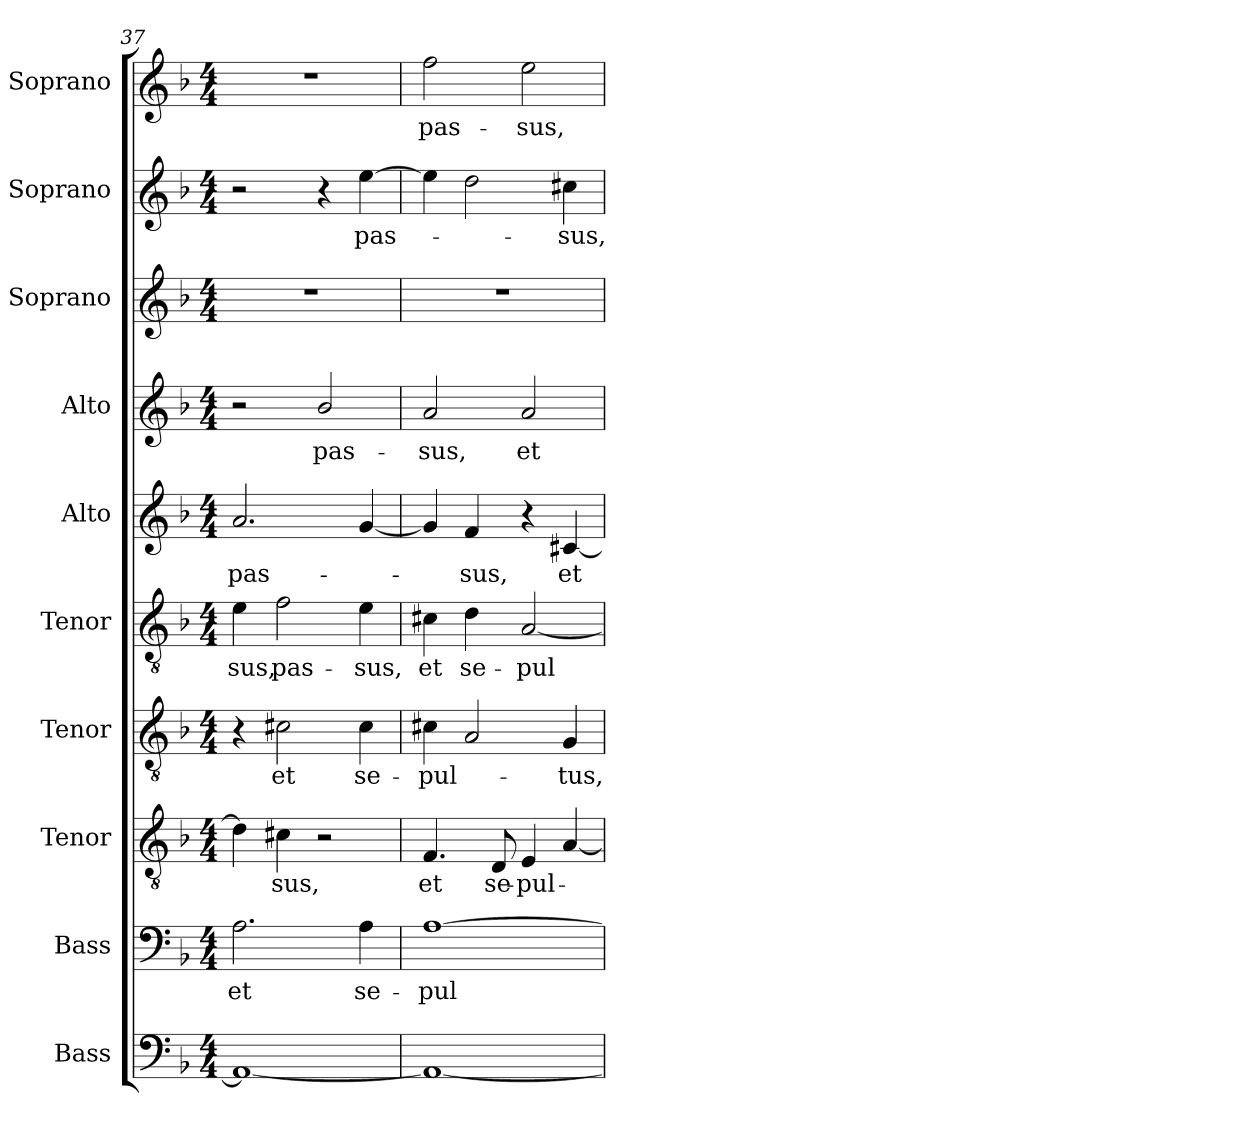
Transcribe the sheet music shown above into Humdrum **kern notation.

**kern	**kern	**text	**kern	**text	**kern	**text	**kern	**text	**kern	**text	**kern	**text	**kern	**kern	**text	**kern	**text
*part10	*part9	*part9	*part8	*part8	*part7	*part7	*part6	*part6	*part5	*part5	*part4	*part4	*part3	*part2	*part2	*part1	*part1
*staff10	*staff9	*staff9	*staff8	*staff8	*staff7	*staff7	*staff6	*staff6	*staff5	*staff5	*staff4	*staff4	*staff3	*staff2	*staff2	*staff1	*staff1
*I"Bass	*I"Bass	*	*I"Tenor	*	*I"Tenor	*	*I"Tenor	*	*I"Alto	*	*I"Alto	*	*I"Soprano	*I"Soprano	*	*I"Soprano	*
*I'B.	*I'B.	*	*I'T.	*	*I'T.	*	*I'T.	*	*I'A.	*	*I'A.	*	*I'S.	*I'S.	*	*I'S.	*
*clefF4	*clefF4	*	*clefGv2	*	*clefGv2	*	*clefGv2	*	*clefG2	*	*clefG2	*	*clefG2	*clefG2	*	*clefG2	*
*	*	*	*ITrd7c12	*	*ITrd7c12	*	*ITrd7c12	*	*	*	*	*	*	*	*	*	*
*k[b-]	*k[b-]	*	*k[b-]	*	*k[b-]	*	*k[b-]	*	*k[b-]	*	*k[b-]	*	*k[b-]	*k[b-]	*	*k[b-]	*
*F:	*F:	*	*F:	*	*F:	*	*F:	*	*F:	*	*F:	*	*F:	*F:	*	*F:	*
*M4/4	*M4/4	*	*M4/4	*	*M4/4	*	*M4/4	*	*M4/4	*	*M4/4	*	*M4/4	*M4/4	*	*M4/4	*
=37	=37	=37	=37	=37	=37	=37	=37	=37	=37	=37	=37	=37	=37	=37	=37	=37	=37
!	!	!LO:LY:b:color=#000000	!	!	!	!	!	!	!	!	!	!	!	!	!	!	!
!	!	!	!	!	!	!	!	!LO:LY:b:color=#000000	!	!	!	!	!	!	!	!	!
!	!	!	!	!	!	!	!	!	!	!LO:LY:b:color=#000000	!	!	!	!	!	!	!
1AAi_	2.Ai\	et	4Di\]	.	4r	.	4Ei\	-sus,	2.ai/	pas-	2r	.	1r	2r	.	1r	.
!	!	!	!	!LO:LY:b:color=#000000	!	!	!	!	!	!	!	!	!	!	!	!	!
!	!	!	!	!	!	!LO:LY:b:color=#000000	!	!	!	!	!	!	!	!	!	!	!
!	!	!	!	!	!	!	!	!LO:LY:b:color=#000000	!	!	!	!	!	!	!	!	!
.	.	.	4C#Xi\	-sus,	2C#Xi\	et	2Fi\	pas-	.	.	.	.	.	.	.	.	.
!	!	!	!	!	!	!	!	!	!	!	!	!LO:LY:b:color=#000000	!	!	!	!	!
.	.	.	2r	.	.	.	.	.	.	.	2b-i/	pas-	.	4r	.	.	.
!	!	!LO:LY:b:color=#000000	!	!	!	!	!	!	!	!	!	!	!	!	!	!	!
!	!	!	!	!	!	!LO:LY:b:color=#000000	!	!	!	!	!	!	!	!	!	!	!
!	!	!	!	!	!	!	!	!LO:LY:b:color=#000000	!	!	!	!	!	!	!	!	!
!	!	!	!	!	!	!	!	!	!	!	!	!	!	!	!LO:LY:b:color=#000000	!	!
.	4Ai\	se-	.	.	4C#i\	se-	4Ei\	-sus,	[4gi/	.	.	.	.	[4eei\	pas-	.	.
=38	=38	=38	=38	=38	=38	=38	=38	=38	=38	=38	=38	=38	=38	=38	=38	=38	=38
!	!	!LO:LY:b:color=#000000	!	!	!	!	!	!	!	!	!	!	!	!	!	!	!
!	!	!	!	!LO:LY:b:color=#000000	!	!	!	!	!	!	!	!	!	!	!	!	!
!	!	!	!	!	!	!LO:LY:b:color=#000000	!	!	!	!	!	!	!	!	!	!	!
!	!	!	!	!	!	!	!	!LO:LY:b:color=#000000	!	!	!	!	!	!	!	!	!
!	!	!	!	!	!	!	!	!	!	!	!	!LO:LY:b:color=#000000	!	!	!	!	!
!	!	!	!	!	!	!	!	!	!	!	!	!	!	!	!	!	!LO:LY:b:color=#000000
1AAi_	[1Ai	-pul-	4.FFi/	et	4C#Xi\	-pul-	4C#Xi\	et	4gi/]	.	2ai/	-sus,	1r	4eei\]	.	2ffi\	pas-
!	!	!	!	!	!	!	!	!LO:LY:b:color=#000000	!	!	!	!	!	!	!	!	!
!	!	!	!	!	!	!	!	!	!	!LO:LY:b:color=#000000	!	!	!	!	!	!	!
.	.	.	.	.	2AAi/	.	4Di\	se-	4fi/	-sus,	.	.	.	2ddi\	.	.	.
!	!	!	!	!LO:LY:b:color=#000000	!	!	!	!	!	!	!	!	!	!	!	!	!
.	.	.	8DDi/	se-	.	.	.	.	.	.	.	.	.	.	.	.	.
!	!	!	!	!LO:LY:b:color=#000000	!	!	!	!	!	!	!	!	!	!	!	!	!
!	!	!	!	!	!	!	!	!LO:LY:b:color=#000000	!	!	!	!	!	!	!	!	!
!	!	!	!	!	!	!	!	!	!	!	!	!LO:LY:b:color=#000000	!	!	!	!	!
!	!	!	!	!	!	!	!	!	!	!	!	!	!	!	!	!	!LO:LY:b:color=#000000
.	.	.	4EEi/	-pul-	.	.	[2AAi/	-pul-	4r	.	2ai/	et	.	.	.	2eei\	-sus,
!	!	!	!	!	!	!LO:LY:b:color=#000000	!	!	!	!	!	!	!	!	!	!	!
!	!	!	!	!	!	!	!	!	!	!LO:LY:b:color=#000000	!	!	!	!	!	!	!
!	!	!	!	!	!	!	!	!	!	!	!	!	!	!	!LO:LY:b:color=#000000	!	!
.	.	.	[4AAi/	.	4GGi/	-tus,	.	.	[4c#Xi/	et	.	.	.	4cc#Xi\	-sus,	.	.
=	=	=	=	=	=	=	=	=	=	=	=	=	=	=	=	=	=
*-	*-	*-	*-	*-	*-	*-	*-	*-	*-	*-	*-	*-	*-	*-	*-	*-	*-
